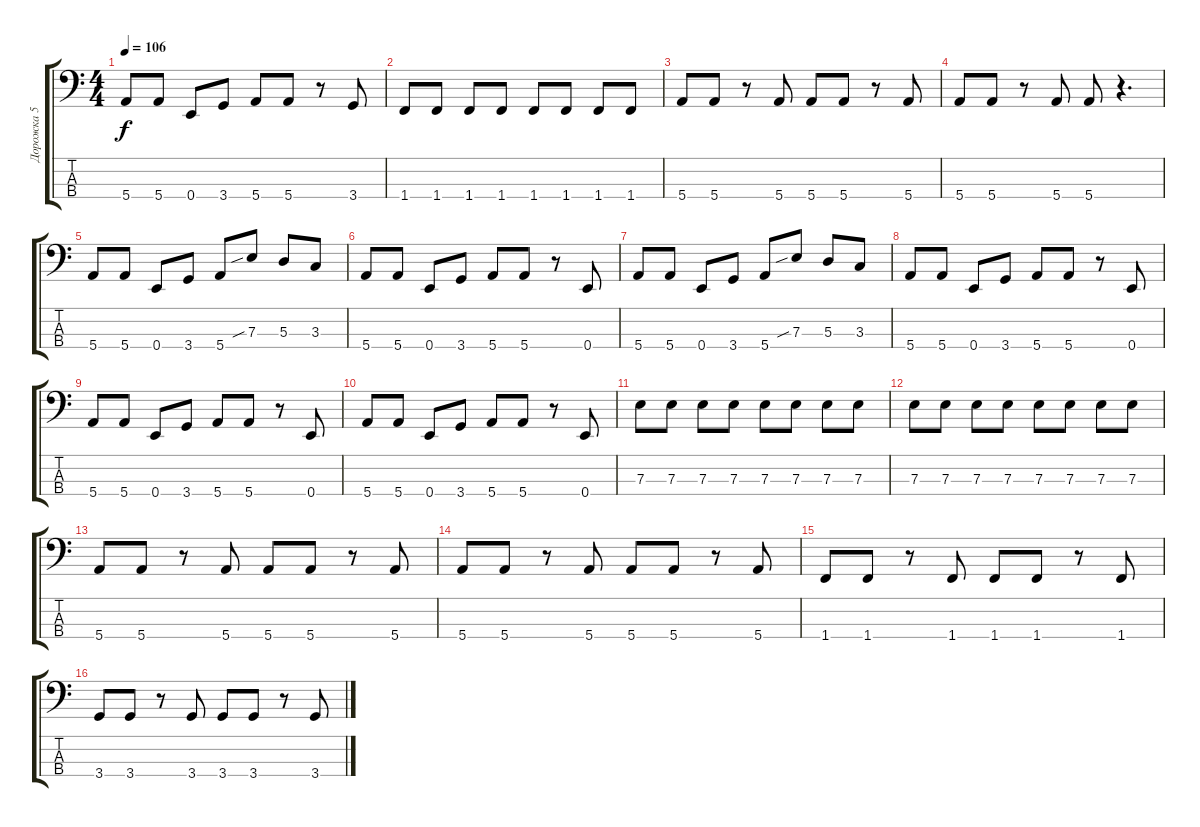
\track ("Дорожка 5" "Дорожка 5") {instrument electricbassfinger}
\staff {score tabs}
\tuning (G2 D2 A1 E1) {hide}
\ts (4 4)
\tempo 106
\clef f4
\ks c
5.4.8{dy f} 5.4.8 0.4.8 3.4.8 5.4.8 5.4.8 r.8 3.4.8 |
1.4.8 1.4.8 1.4.8 1.4.8 1.4.8 1.4.8 1.4.8 1.4.8 |
5.4.8 5.4.8 r.8 5.4.8 5.4.8 5.4.8 r.8 5.4.8 |
5.4.8 5.4.8 r.8 5.4.8 5.4.8 r.4{d} |
5.4.8 5.4.8 0.4.8 3.4.8 5.4.8 7.3{sib}.8 5.3.8 3.3.8 |
5.4.8 5.4.8 0.4.8 3.4.8 5.4.8 5.4.8 r.8 0.4.8 |
5.4.8 5.4.8 0.4.8 3.4.8 5.4.8 7.3{sib}.8 5.3.8 3.3.8 |
5.4.8 5.4.8 0.4.8 3.4.8 5.4.8 5.4.8 r.8 0.4.8 |
5.4.8 5.4.8 0.4.8 3.4.8 5.4.8 5.4.8 r.8 0.4.8 |
5.4.8 5.4.8 0.4.8 3.4.8 5.4.8 5.4.8 r.8 0.4.8 |
7.3.8 7.3.8 7.3.8 7.3.8 7.3.8 7.3.8 7.3.8 7.3.8 |
7.3.8 7.3.8 7.3.8 7.3.8 7.3.8 7.3.8 7.3.8 7.3.8 |
5.4.8 5.4.8 r.8 5.4.8 5.4.8 5.4.8 r.8 5.4.8 |
5.4.8 5.4.8 r.8 5.4.8 5.4.8 5.4.8 r.8 5.4.8 |
1.4.8 1.4.8 r.8 1.4.8 1.4.8 1.4.8 r.8 1.4.8 |
3.4.8 3.4.8 r.8 3.4.8 3.4.8 3.4.8 r.8 3.4.8
